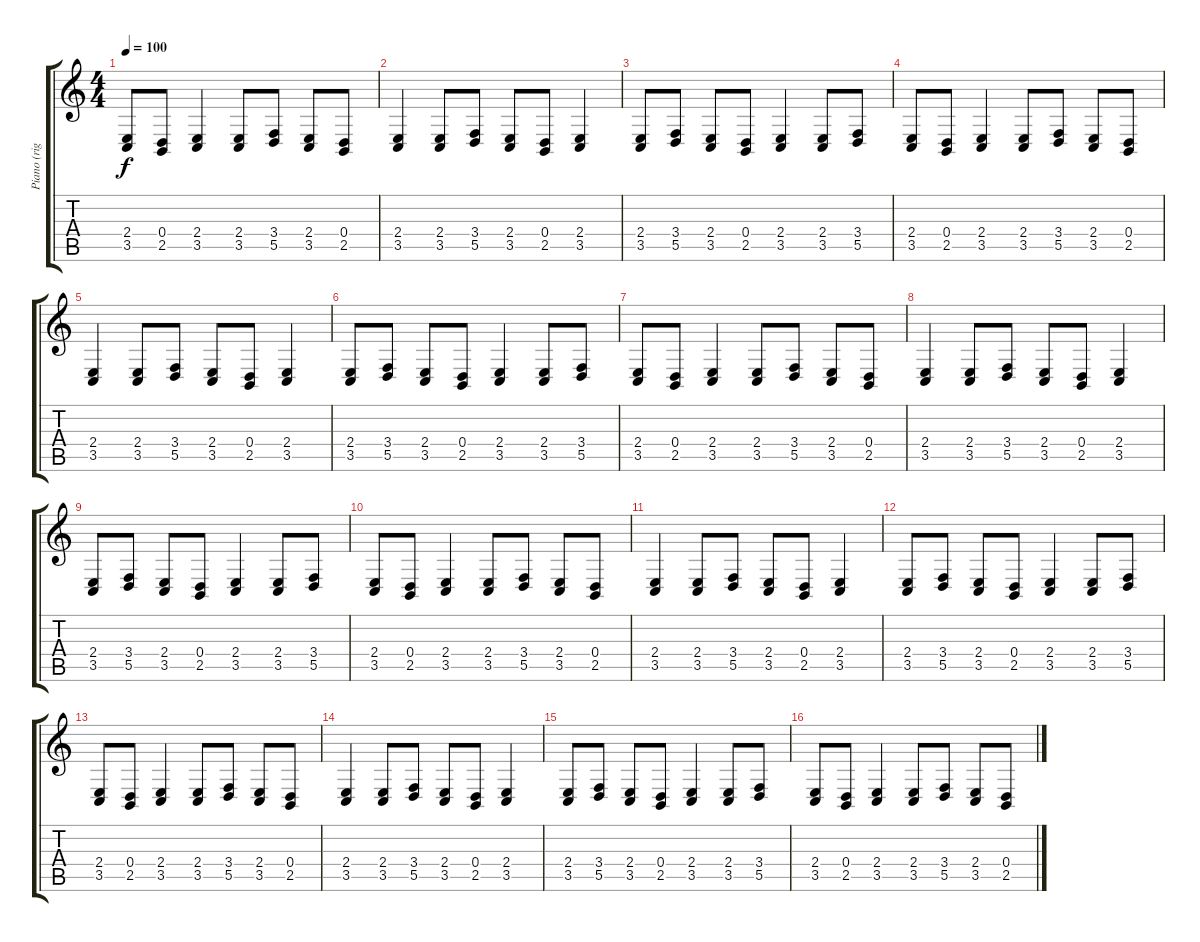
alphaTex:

\track ("Piano (right hand)" "Piano (rig") {instrument acousticgrandpiano}
\staff {score tabs}
\tuning (E4 B3 G3 D3 A2 E2) {hide}
\ts (4 4)
\tempo 100
\clef g2
\ks c
(2.4 3.5).8{dy f} (0.4 2.5).8 (2.4 3.5).4 (2.4 3.5).8 (3.4 5.5).8 (2.4 3.5).8 (0.4 2.5).8 |
(2.4 3.5).4 (2.4 3.5).8 (3.4 5.5).8 (2.4 3.5).8 (0.4 2.5).8 (2.4 3.5).4 |
(2.4 3.5).8 (3.4 5.5).8 (2.4 3.5).8 (0.4 2.5).8 (2.4 3.5).4 (2.4 3.5).8 (3.4 5.5).8 |
(2.4 3.5).8 (0.4 2.5).8 (2.4 3.5).4 (2.4 3.5).8 (3.4 5.5).8 (2.4 3.5).8 (0.4 2.5).8 |
(2.4 3.5).4 (2.4 3.5).8 (3.4 5.5).8 (2.4 3.5).8 (0.4 2.5).8 (2.4 3.5).4 |
(2.4 3.5).8 (3.4 5.5).8 (2.4 3.5).8 (0.4 2.5).8 (2.4 3.5).4 (2.4 3.5).8 (3.4 5.5).8 |
(2.4 3.5).8 (0.4 2.5).8 (2.4 3.5).4 (2.4 3.5).8 (3.4 5.5).8 (2.4 3.5).8 (0.4 2.5).8 |
(2.4 3.5).4 (2.4 3.5).8 (3.4 5.5).8 (2.4 3.5).8 (0.4 2.5).8 (2.4 3.5).4 |
(2.4 3.5).8 (3.4 5.5).8 (2.4 3.5).8 (0.4 2.5).8 (2.4 3.5).4 (2.4 3.5).8 (3.4 5.5).8 |
(2.4 3.5).8 (0.4 2.5).8 (2.4 3.5).4 (2.4 3.5).8 (3.4 5.5).8 (2.4 3.5).8 (0.4 2.5).8 |
(2.4 3.5).4 (2.4 3.5).8 (3.4 5.5).8 (2.4 3.5).8 (0.4 2.5).8 (2.4 3.5).4 |
(2.4 3.5).8 (3.4 5.5).8 (2.4 3.5).8 (0.4 2.5).8 (2.4 3.5).4 (2.4 3.5).8 (3.4 5.5).8 |
(2.4 3.5).8 (0.4 2.5).8 (2.4 3.5).4 (2.4 3.5).8 (3.4 5.5).8 (2.4 3.5).8 (0.4 2.5).8 |
(2.4 3.5).4 (2.4 3.5).8 (3.4 5.5).8 (2.4 3.5).8 (0.4 2.5).8 (2.4 3.5).4 |
(2.4 3.5).8 (3.4 5.5).8 (2.4 3.5).8 (0.4 2.5).8 (2.4 3.5).4 (2.4 3.5).8 (3.4 5.5).8 |
(2.4 3.5).8 (0.4 2.5).8 (2.4 3.5).4 (2.4 3.5).8 (3.4 5.5).8 (2.4 3.5).8 (0.4 2.5).8
